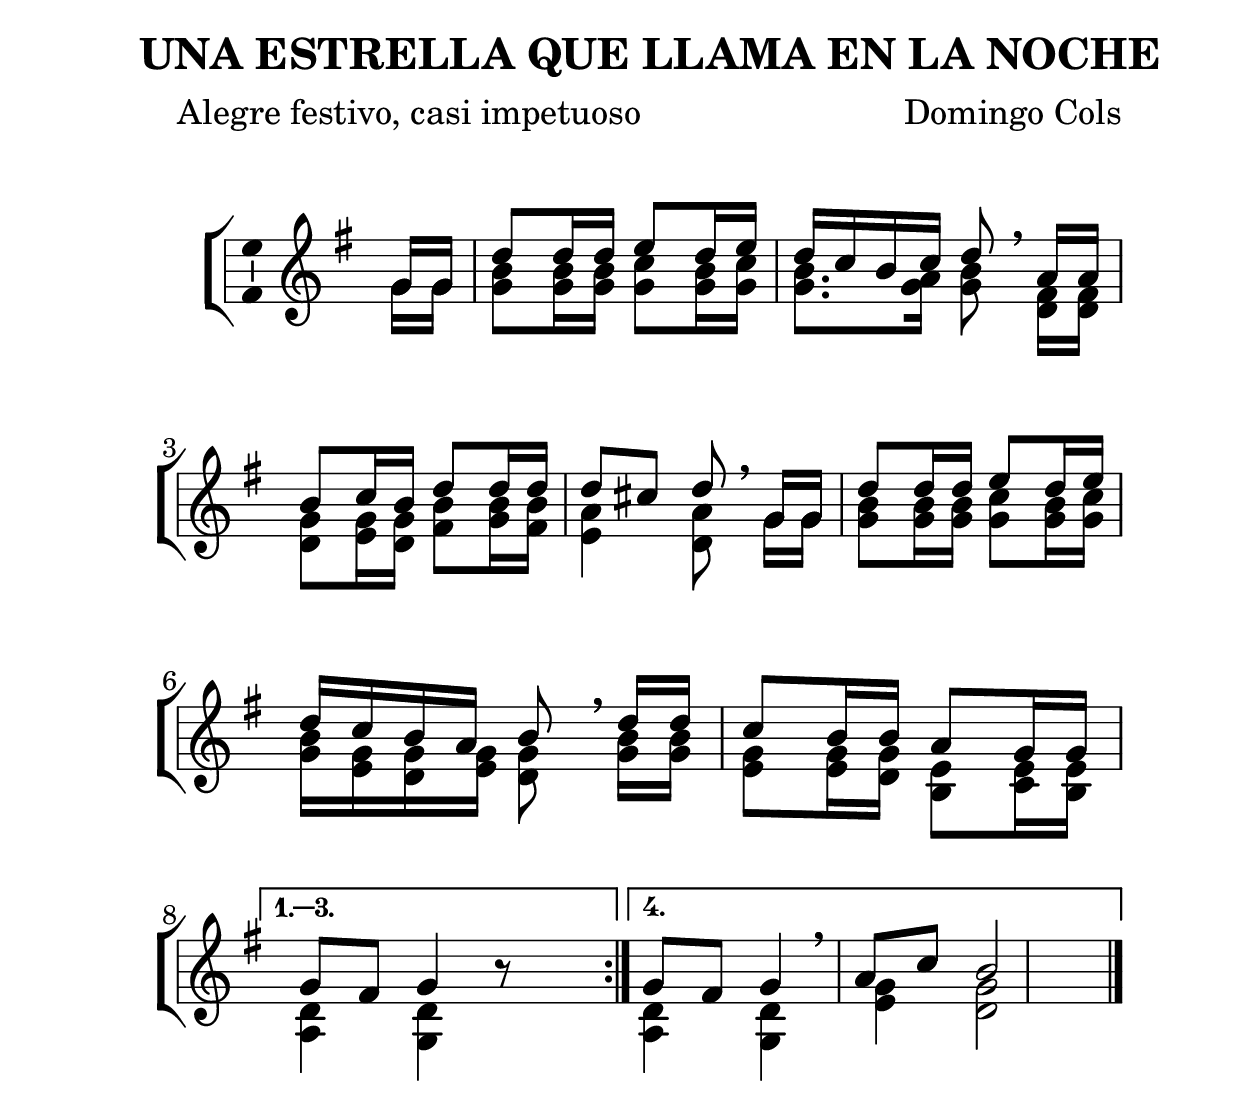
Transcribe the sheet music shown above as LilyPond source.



%versión de lilypond para la que se ha escrito esta partitura:
\version "2.16.0"

	%Tamaño papel
	#(set-default-paper-size "a4")
	%Tamaño partitura
	#(set-global-staff-size 30)
	%No responde al pulsar sobre una nota
	#(ly:set-option 'point-and-click #f)

%parámetros del encabezamiento:
\header {
	%title = "UNA ESTRELLA QUE LLAMA EN LA NOCHE"
	title = \markup{\fontsize #-2 "UNA ESTRELLA QUE LLAMA EN LA NOCHE"}
	subtitle = ""
	composer = "Domingo Cols"
	poet = "Alegre festivo, casi impetuoso"
	meter = ""
	arranger = ""
%	tagline="Monasterio de la Madre de Dios. Buenafuente del Sistal."
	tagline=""
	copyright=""
	tiempo = ""
	usos = ""
	letra = "Una estrella que llama en la noche las naciones conduce al pesebre; nuestro Rey ha venido a la tierra: ha brillado su signo en Oriente. Una voz se levanta en el llano: Convertíos y haced penitencia; el Señor se sumerge en las aguas para darnos la vida por ellas. En Caná manifiesta su gloria con el cambio de agua en el vino, esperando la hora fijada en que habrá de explicar este signo. Escuchando tu voz, Padre amado, veneramos a tu único Hijo, sobre el cual el Espíritu Santo aleteó para ser tu testigo. Amén."
	}

%parámetros asociados al papel:
\paper  {
	oddHeaderMarkup = \markup {\fill-line { \on-the-fly #not-first-page \fromproperty #'header:title \on-the-fly #not-first-page \fromproperty #'header:composer }}
	evenHeaderMarkup = \markup {\fill-line { \fromproperty #'header:composer \fromproperty #'header:title }}
	#(set-paper-size "a4")
	print-page-number = ##f
	first-page-number = 1
	print-first-page-number = ##f
%	head-separation = 3.0 \cm
	top-margin = 2.0 \cm
	bottom-margin = 0.5\cm
%%%	bottom-margin = -2.0\cm
	left-margin = 3.0 \cm
	line-width = 16.0 \cm
	indent = 8\mm
	interscoreline = 2.\mm
	between-system-space = 15\mm
%	para que las partituras no llenen la hoja:
	ragged-bottom = ##t
%	idem para la última hoja:
	ragged-last-bottom = ##f
%	para que las partituras llenen el ancho del papel:
	ragged-last = ##f
	after-title-space = 2.5 \cm
%page-count=1
%system-count=5

	%Flexible Vertical Spacing
%	markup-markup-spacing =
%	#'((basic-distance . 15) (minimum-distance . 15) (padding . 3))
	markup-system-spacing =
	#'((basic-distance . 15) (minimum-distance . 15) (padding . 3))
	system-system-spacing =
	#'((basic-distance . 15) (minimum-distance . 15) (padding . 3))
	score-system-spacing =
	#'((basic-distance . 15) (minimum-distance . 15) (padding . 5))
%	top-system-spacing = % header
%	#'((basic-distance . 8) (minimum-distance . 0) (padding . 0))
%	top-markup-spacing =
%	#'((basic-distance . 20) (minimum-distance . 20) (padding . 0))
	last-bottom-spacing = % footer
	#'((basic-distance . 5) (minimum-distance . 5) (padding . 0))
%	score-markup-spacing =
%	#'((basic-distance . 16) (minimum-distance . 13) (padding . 0))

	}


%parámetros que afectan a toda la partitura:
global =  {
	%clave de sol (G):
	\clef G
	%armadura:
%%%	\transpose a b
	\key g \major
	\tempo 4=80
	\set Score.tempoHideNote = ##t

%Elimino los tempo que se van alternando:
\override Staff.TimeSignature #'stencil = ##f

	}


melodia =
%%%	\transpose a b
{
	\relative c'' {

\compoundMeter #'((2 4) (3 4))

\repeat volta 4 {

\time 2/4
\partial8

<<
{
\voiceOne
\stemUp

g16 g
d'8 d16 d e8 d16 e
d16 c b c d8 \breathe a16 a
b8 c16 b d8 d16 d
d8 cis d \breathe g,16 g
d'8 d16 d e8 d16 e
d16 c b a b8 \breathe d16 d
c8 b16 b a8 g16 g

}
\new Voice {
\voiceTwo
\stemDown

g16 g
<g b>8 <g b>16 <g b> <g c>8 <g b>16 <g c>
<g b>8. <g a>16 <g b>8 \breathe <d fis>16 <d fis>
<d g>8 <e g>16 <d g> <fis b>8 <g b>16 <fis b>
<e a>4 <d a'>8 \breathe g16 g
<g b>8 <g b>16 <g b> <g c>8 <g b>16 <g c>
<g b>16 <e g> <d g> <e g> <d g>8 \breathe <g b>16 <g b>
<e g>8 <e g>16 <d g> <b e>8 <c e>16 <b e>

}
>>

}

\alternative {
{
\time 3/4
<<
{
\voiceOne
\stemUp
g'8 fis g4
}
\new Voice {
\voiceTwo
\stemDown
<a, d>4 <g d'>
}
>>
\oneVoice
r8 s8
}
{

<<
{
\voiceOne
\stemUp
g'8 fis g4 \breathe a8 c
b2
}
\new Voice {
\voiceTwo
\stemDown
<a, d>4 <g d'> \breathe <e' g>
<d g>2
}
>>

}
}

\bar "|."
}
}


texto = \lyricmode {
\set stanza =#"1. " U -- na~es -- tre -- lla que lla -- ma~en la no -- _ _ _ che
las na -- cio -- nes con -- du -- ce~al pe -- se -- _ bre;
nues -- tro Rey ha ve -- ni -- do~a la tie -- _ _ _ rra:
ha bri -- lla -- do su sig -- no~en O -- rien -- _ te.
	}

textodos = \lyricmode {
\set stanza =#"2. " U -- na voz se le -- van -- ta~en el lla -- _ _ _ no:
''Con -- ver -- tí -- os y~ha -- ced pe -- ni -- ten -- _ cia'';
el Se -- ñor se su -- mer -- ge~en las a -- _ _ _ guas
pa -- ra dar -- nos la vi -- da por e -- _ llas.
	}

textotres = \lyricmode {
\set stanza =#"3. " En Ca -- ná ma -- ni -- fies -- ta su glo -- _ _ _ ria
con el cam -- bio de a -- gua~en el vi -- _ no,
es -- pe -- ran -- do la ho -- ra fi -- ja -- _ _ _ da
en que~ha -- brá de~ex -- pli -- car es -- te sig -- _ no.
	}

textocuatro = \lyricmode {
\set stanza =#"4. " Es -- cu -- chan -- do tu voz, Pa -- dre~a -- ma -- _ _ _ do,
ve -- ne -- ra -- mos a tu~ú -- ni -- co Hi -- _ jo,
so -- bre~el cual el Es -- pí -- ri -- tu San -- _ _ _ to
a -- le -- teó pa -- ra ser tu tes- "  " "  " "  " -ti -- _ go.
A -- _ mén.
	}


vozStaff = \context Voice = vozStaff
\with {\consists "Ambitus_engraver"}
<<
	\set Staff.instrumentName = ""
	\set Staff.shortInstrumentName = ""
	\set Staff.midiInstrument = #"acoustic grand"
	\set Staff.midiMinimumVolume = #0.7
	\set Staff.midiMaximumVolume = #0.9
	\global
	\melodia
	>>


textoStaff = \context Lyrics = textoStaff <<
%	\set vocalName =#"1. "
	\set shortVocalName =#"1. "
	\lyricsto vozStaff \texto
	>>

textodosStaff = \context Lyrics = textodosStaff <<
%	\set vocalName =#"2. "
	\set shortVocalName =#"2. "
	\lyricsto vozStaff \textodos
	>>

textotresStaff = \context Lyrics = textotresStaff <<
%	\set vocalName =#"3. "
	\set shortVocalName =#"3. "
	\lyricsto vozStaff \textotres
	>>

textocuatroStaff = \context Lyrics = textocuatroStaff <<
%	\set vocalName =#"4. "
	\set shortVocalName =#"4. "
	\lyricsto vozStaff \textocuatro
	>>


\book {
	\score {
		\context ChoirStaff {
			\override StaffGroup.SystemStartBracket #'collapse-height = #1
			\override Score.SystemStartBar #'collapse-height = #1
			<<
			\vozStaff
			\textoStaff
			\textodosStaff
			\textotresStaff
			\textocuatroStaff
			>>
		}
		\layout {
	    		\context {
				\Lyrics
				%\override LyricText #'font-size = #2
				}
	   		\context {
				\Score
				%\override StaffSymbol #'staff-space = #(magstep +3)
%%%				\override InstrumentName #'X-offset = #1.5
				\override InstrumentName #'X-offset = #2.5
				\override InstrumentName #'font-series = #'bold
				}
%%%			\context {
%%%				\Staff
%%%				\remove "Time_signature_engraver"
%%%				\override BarLine #'transparent = ##t
%%%				}
			}
		}
	\score {
		\context ChoirStaff {
			\override StaffGroup.SystemStartBracket #'collapse-height = #1
			\override Score.SystemStartBar #'collapse-height = #1
			<<
			\vozStaff
			>>
		}
		\midi {
	  		\context {
	  			\Score
				tempoWholesPerMinute = #(ly:make-moment 70 4)
				}
			}
		}
}


